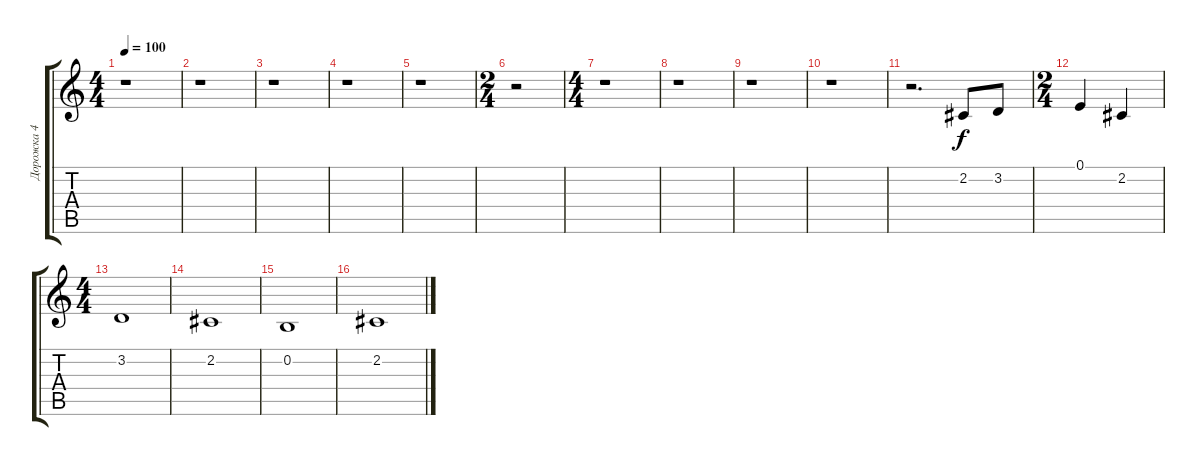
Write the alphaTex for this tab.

\track ("Дорожка 4" "Дорожка 4") {instrument frenchhorn}
\staff {score tabs}
\tuning (E4 B3 G3 D3 A2 E2) {hide}
\ts (4 4)
\tempo 100
\clef g2
\ks c
r.1{dy f instrument frenchhorn} |
r.1 |
r.1 |
r.1 |
r.1 |
\ts (2 4)
r.2 |
\ts (4 4)
r.1 |
r.1 |
r.1 |
r.1 |
r.2{d} 2.2.8 3.2.8 |
\ts (2 4)
0.1.4 2.2.4 |
\ts (4 4)
3.2.1 |
2.2.1 |
0.2.1 |
2.2.1
